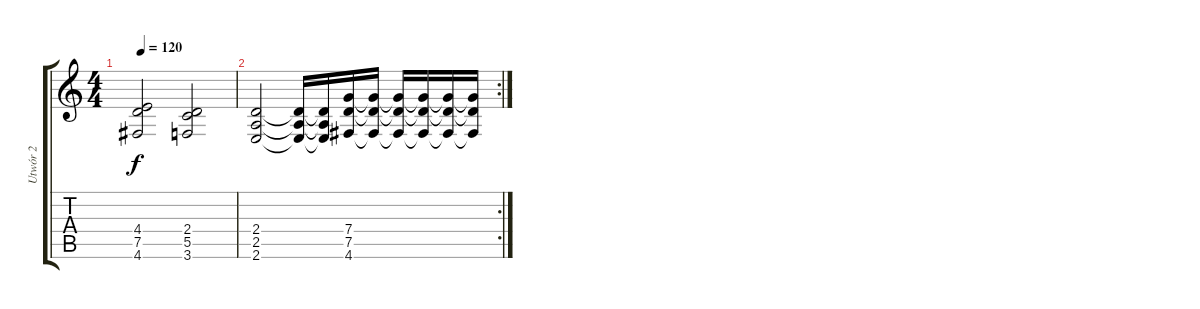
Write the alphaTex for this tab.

\track ("Utwór 2" "Utwór 2") {instrument distortionguitar}
\staff {score tabs}
\tuning (D4 A3 F3 C3 G2 D2) {hide}
\ts (4 4)
\tempo 120
\clef g2
\ks c
(4.4 7.5 4.6).2{dy f} (2.4 5.5 3.6).2 |
\rc 2
(2.4 2.5 2.6).2 (2.4{t} 2.5{t} 2.6{t}).16 (2.4{t} 2.5{t} 2.6{t}).16 (7.4 7.5 4.6).16 (7.4{t} 7.5{t} 4.6{t}).16 (7.4{t} 7.5{t} 4.6{t}).16 (7.4{t} 7.5{t} 4.6{t}).16 (7.4{t} 7.5{t} 4.6{t}).16 (7.4{t} 7.5{t} 4.6{t}).16
